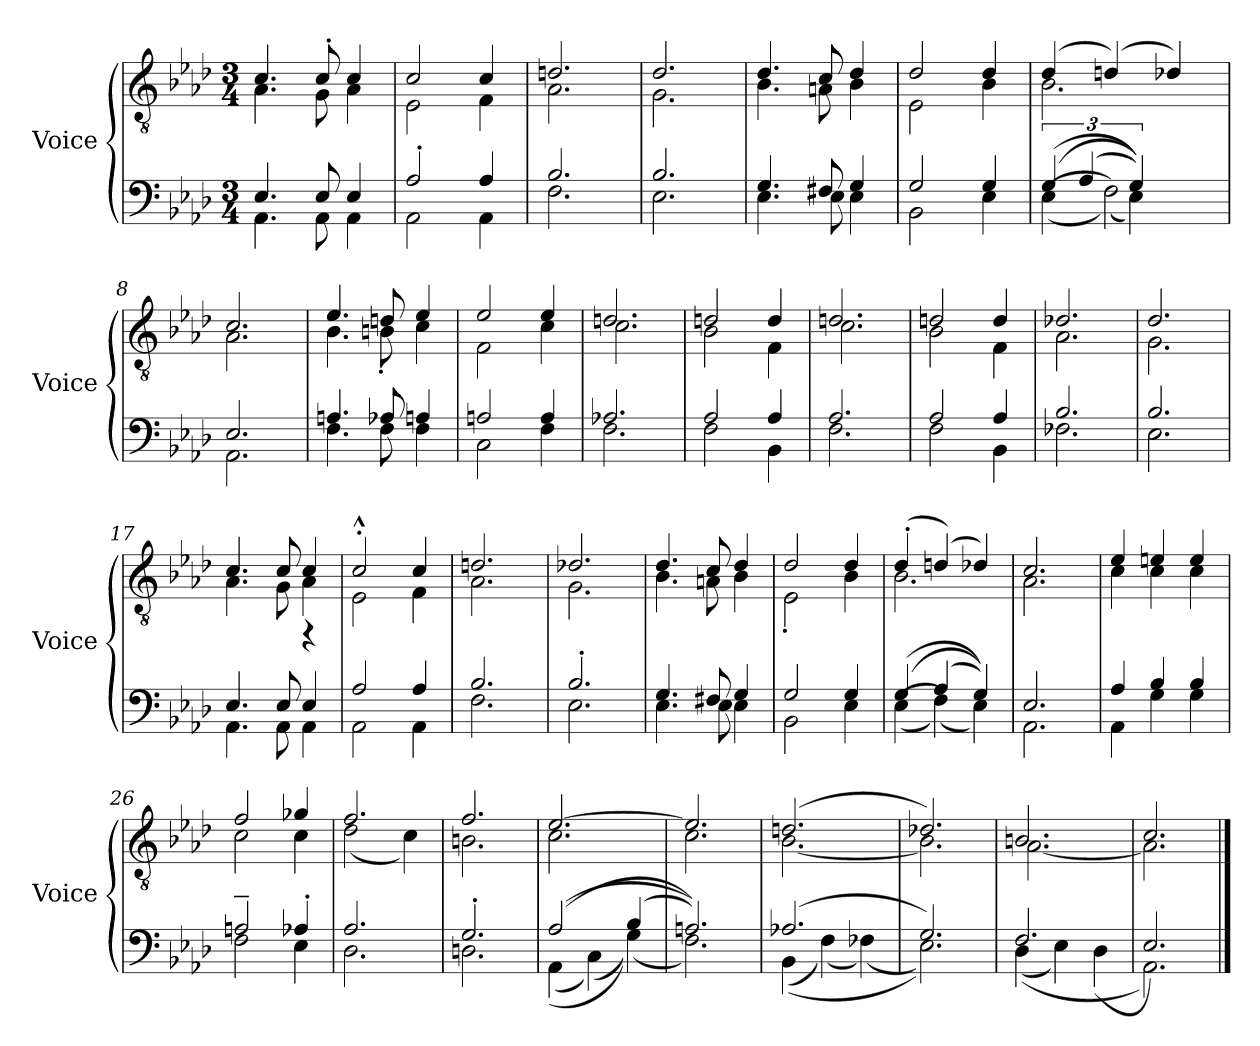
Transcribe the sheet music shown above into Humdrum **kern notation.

**kern	**kern
*part2	*part1
*staff2	*staff1
*I"Voice	*I"Voice
*I'Voice	*I'Voice
*clefF4	*clefGv2
*k[b-e-a-d-]	*k[b-e-a-d-]
*M3/4	*M3/4
=1	=1
*^	*^
4.E-/	4.AA-\	(>4.c/	4.A-\
8E-/	8AA-\	8c'>/	8G\
4E-/	4AA-\	4c/	4A-\
=2	=2	=2	=2
2A-'>/	2AA-\	2c/	2E-\
4A-/	4AA-\	4c/	4F\
=3	=3	=3	=3
2.B-/	2.F\	2.dn/	2.A-\
=4	=4	=4	=4
2.B-/	2.E-\	2.d-/	2.G\
=5	=5	=5	=5
4.G/	4.E-\	4.d-/	4.B-\
8F#X/	8E-\	8c/	8An\
4G/	4E-\	4d-/	4B-\
=6	=6	=6	=6
2G/	2BB-\	2d-/	2E-\
4G/	4E-\	4d-/	4B-\
=7	=7	=7	=7
*	*^	*	*
(>(>6G/	(<(<4E-\	3ryy	(>4d-/	2.B-\
(>6A-/	.	.	.	.
.	(<2F\))	.	(>4dn/)	.
6G/))	.	4E-\))	.	.
4ryy	.	.	4d-X/)	.
.	.	6ryy	.	.
*	*v	*v	*	*
!!LO:LB:g=z	!!
=8	=8	=8	=8
2.E-/	2.AA-\	2.c/	2.A-\
=9	=9	=9	=9
4.An/	4.F\	4.e-/	4.B-\
8A-X/	8F\	8dn/	8Bn'<\
4An/	4F\	4e-/	4c\
=10	=10	=10	=10
2An/	2C\	2e-/	2F\
4A/	4F\	4e-/	4c\
=11	=11	=11	=11
2.A-X/	2.F\	2.dn/	2.c\
=12	=12	=12	=12
2A-/	2F\	2dn/	2B-\
4A-/	4BB-\	4d/	4F\
=13	=13	=13	=13
2.A-/	2.F\	2.dn/	2.c\
=14	=14	=14	=14
2A-/	2F\	2dn/	2B-\
4A-/	4BB-\	4d/	4F\
=15	=15	=15	=15
2.B-/	2.F-X\	2.d-X/	2.A-\
=16	=16	=16	=16
2.B-/	2.E-\	2.d-/	2.G\
!!LO:LB:g=z	!!
=17	=17	=17	=17
*	*^	*	*
4.E-/	4.AA-\	2ryy	4.c/	4.A-\
8E-/	8AA-\	.	8c/	8G\
4E-/	4AA-\	4rcc	4c/	4A-\
*	*v	*v	*	*
=18	=18	=18	=18
2A-/	2AA-\	2c^^>'>/	2E-\
4A-/	4AA-\	4c/	4F\
=19	=19	=19	=19
2.B-/	2.F\	2.dn/	2.A-\
=20	=20	=20	=20
2.B-'>/	2.E-\	2.d-X/	2.G\
=21	=21	=21	=21
4.G/	4.E-\	4.d-/	4.B-\
8F#X/	8E-\	8c/	8An\
4G/	4E-\	4d-/	4B-\
=22	=22	=22	=22
2G/	2BB-\	2d-/	2E-'<'<\
4G/	4E-\	4d-/	4B-\
=23	=23	=23	=23
(>(>4G/	(<(<4E-\	(>4d-'>/	2.B-\
(>4A-/	(<4F\))	(>4dn/)	.
4G/))	4E-\))	4d-X/)	.
=24	=24	=24	=24
2.E-/	2.AA-\	2.c/	2.A-\
!!LO:LB:g=z	!!
=25	=25	=25	=25
4A-/	4AA-\	4e-/	4c\
4B-/	4G\	4en/	4c\
4B-/	4G\	4e/	4c\
=26	=26	=26	=26
2An~>/	2F\	2f/	2c\
4A-X'>/	4E-\	4g-X/	4c\
=27	=27	=27	=27
2.A-/	2.D-\	2.f/	(<2d-\
.	.	.	4c\)
=28	=28	=28	=28
2.G'>'>/	2.Dn\	2.f/	2.Bn\
=29	=29	=29	=29
(>(>2A-/	(<(<4AA-\	[>2.e-/	2.c\
.	(<4C\)	.	.
(>4B-/	(<4G\))	.	.
=30	=30	=30	=30
2.An/))	2.F\))	2.e-/]	2.c\
=31	=31	=31	=31
(>2.A-X/	(<(<4BB-\	(>2.dn/	[<2.B-\
.	(<4F\)	.	.
.	(<4F-X\)	.	.
=32	=32	=32	=32
2.G/)	2.E-\))	2.d-X/)	2.B-\]
=33	=33	=33	=33
2.F/	(<(<4D-\	2.Bn/	[>2.A-\
.	4E-\)	.	.
.	(<4D-\	.	.
=34	=34	=34	=34
2.E-/)	2.AA-\)	2.c/	2.A-\]
*v	*v	*	*
*	*v	*v
==	==
*-	*-
